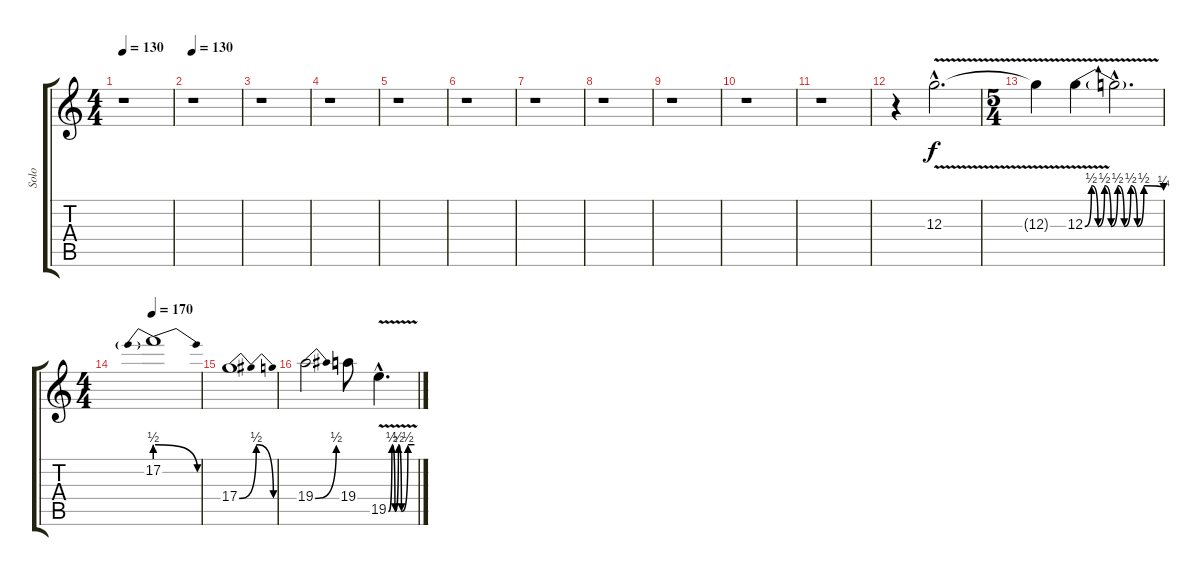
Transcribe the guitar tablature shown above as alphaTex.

\track ("Solo" "Solo") {instrument distortionguitar}
\staff {score tabs}
\tuning (E4 B3 G3 D3 A2 E2) {hide}
\ts (4 4)
\tempo 130
\clef g2
\ks c
r.1{dy f} |
\tempo 130
r.1 |
r.1 |
r.1 |
r.1 |
r.1 |
r.1 |
r.1 |
r.1 |
r.1 |
r.1 |
r.4 12.3{v hac}.2{d} |
\ts (5 4)
12.3{t}.4 12.3{be (custom 0 0 5 2 10 0 15 2 20 0 25 2 30 0 35 2 40 0 45 2 60 1) v}.4 12.3{hac t}.2{d} |
\ts (4 4)
\tempo 170
17.2{be (prebendrelease 0 2 60 0)}.1 |
17.4{be (bendrelease 0 0 30 2 30 2 60 0)}.1 |
19.4{be (bend 0 0 60 2)}.2 19.4.8 19.5{be (custom 0 0 8 2 15 0 23 2 30 0 45 2 60 2) v hac}.4{d}
